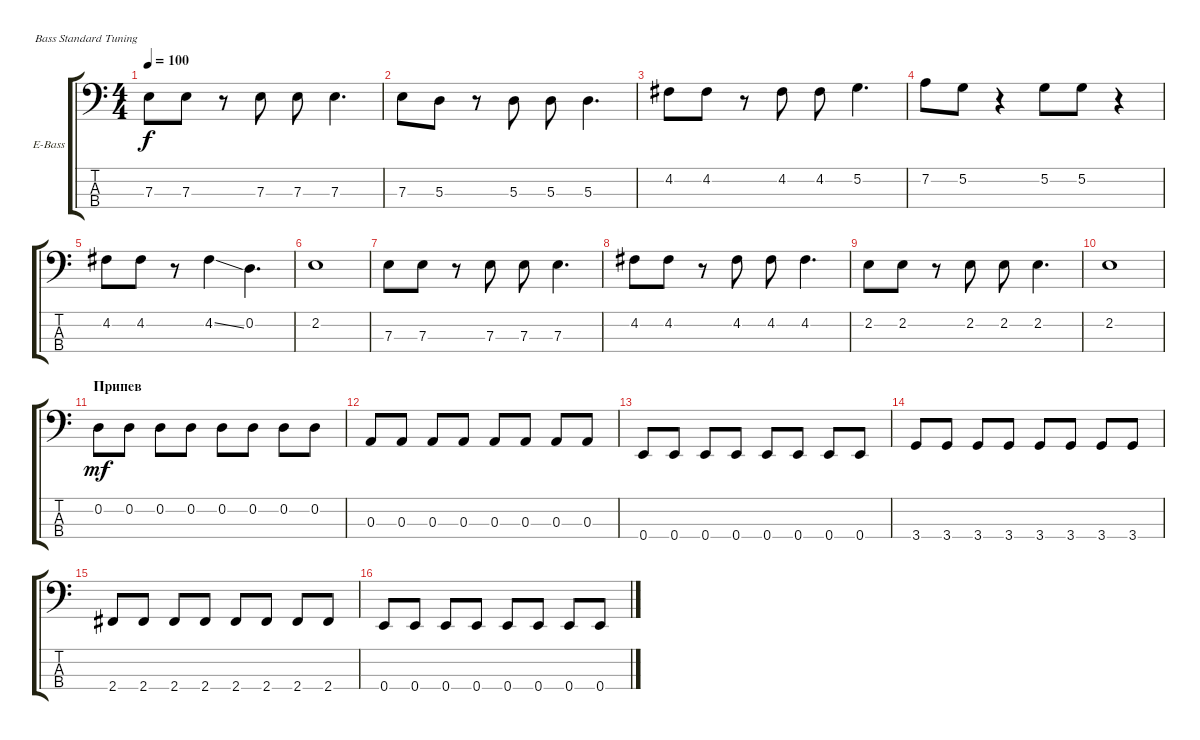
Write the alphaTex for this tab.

\defaultSystemsLayout 4
\bracketExtendMode groupsimilarinstruments
\firstSystemTrackNameOrientation horizontal
\otherSystemsTrackNameOrientation horizontal
\track ("А. Андреев" "E-Bass") {instrument electricbassfinger}
\staff {score tabs}
\tuning (G2 D2 A1 E1)
\ts (4 4)
\tempo 100
\clef f4
\ks c
7.3.8{dy f} 7.3.8 r.8 7.3.8 7.3.8 7.3.4{d} |
7.3.8 5.3.8 r.8 5.3.8 5.3.8 5.3.4{d} |
4.2.8 4.2.8 r.8 4.2.8 4.2.8 5.2.4{d} |
7.2.8 5.2.8 r.4 5.2.8 5.2.8 r.4 |
4.2.8 4.2.8 r.8 4.2{ss}.4 0.2.4{d} |
2.2.1 |
7.3.8 7.3.8 r.8 7.3.8 7.3.8 7.3.4{d} |
4.2.8 4.2.8 r.8 4.2.8 4.2.8 4.2.4{d} |
2.2.8 2.2.8 r.8 2.2.8 2.2.8 2.2.4{d} |
2.2.1 |
\section ("" "Припев")
0.2.8{dy mf} 0.2.8 0.2.8 0.2.8 0.2.8 0.2.8 0.2.8 0.2.8 |
0.3.8 0.3.8 0.3.8 0.3.8 0.3.8 0.3.8 0.3.8 0.3.8 |
0.4.8 0.4.8 0.4.8 0.4.8 0.4.8 0.4.8 0.4.8 0.4.8 |
3.4.8 3.4.8 3.4.8 3.4.8 3.4.8 3.4.8 3.4.8 3.4.8 |
2.4.8 2.4.8 2.4.8 2.4.8 2.4.8 2.4.8 2.4.8 2.4.8 |
0.4.8 0.4.8 0.4.8 0.4.8 0.4.8 0.4.8 0.4.8 0.4.8
